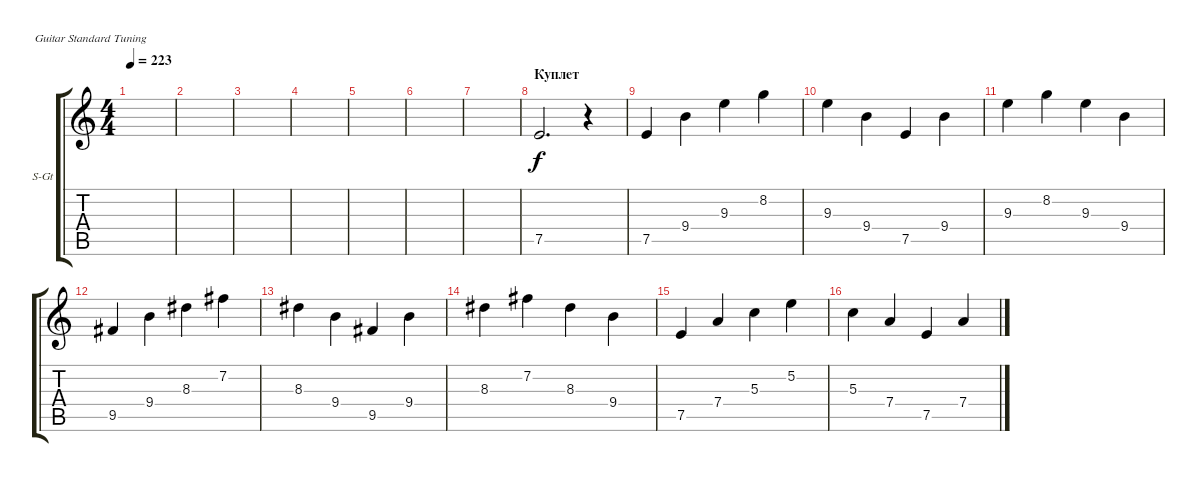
\defaultSystemsLayout 4
\bracketExtendMode groupsimilarinstruments
\firstSystemTrackNameOrientation horizontal
\otherSystemsTrackNameOrientation horizontal
\track ("Steel Guitar" "S-Gt") {mute instrument acousticguitarsteel}
\staff {score tabs}
\tuning (E4 B3 G3 D3 A2 E2)
\ts (4 4)
\tempo 223
\clef g2
\ks c
|
|
|
|
|
|
|
\section ("" "Куплет")
7.5.2{d} r.4 |
7.5.4 9.4.4 9.3.4 8.2.4 |
9.3.4 9.4.4 7.5.4 9.4.4 |
9.3.4 8.2.4 9.3.4 9.4.4 |
9.5.4 9.4.4 8.3.4 7.2.4 |
8.3.4 9.4.4 9.5.4 9.4.4 |
8.3.4 7.2.4 8.3.4 9.4.4 |
7.5.4 7.4.4 5.3.4 5.2.4 |
5.3.4 7.4.4 7.5.4 7.4.4
